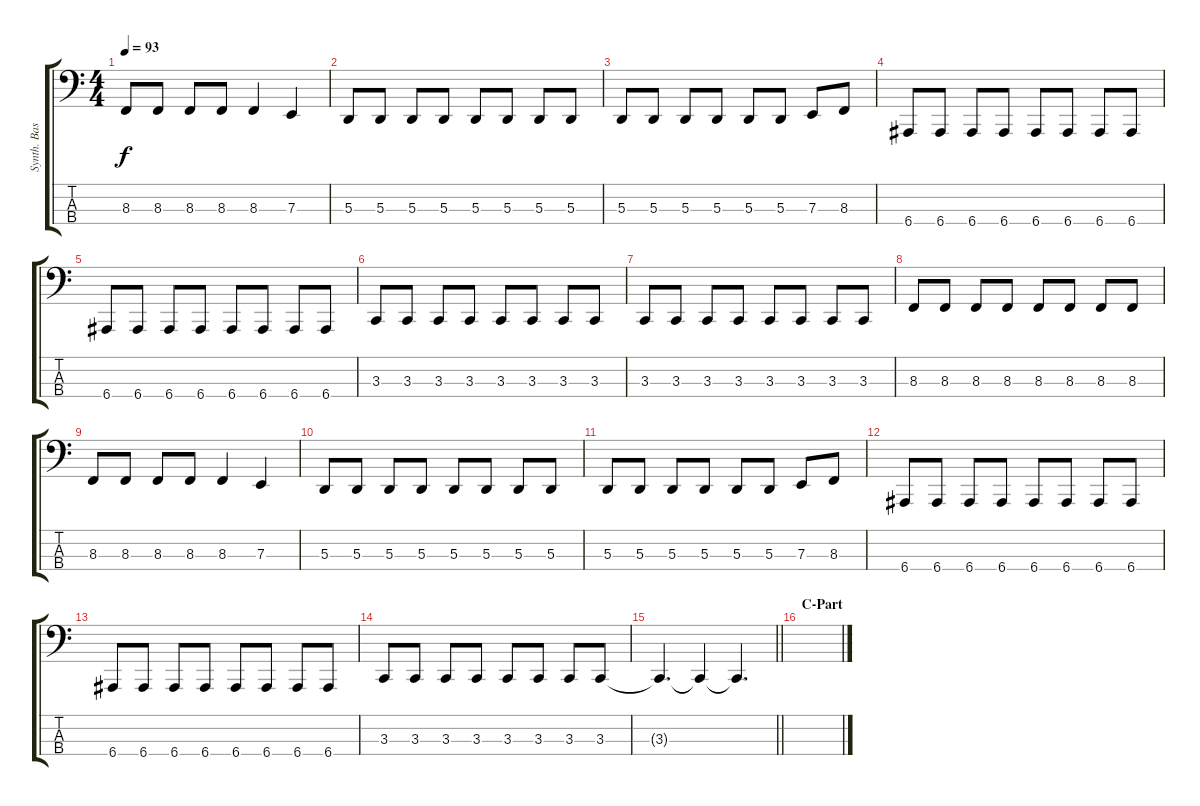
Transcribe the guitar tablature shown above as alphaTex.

\track ("Synth. Bass" "Synth. Bas") {instrument synthbrass1}
\staff {score tabs}
\tuning (G2 D2 A1 E1) {hide}
\ts (4 4)
\tempo 93
\clef f4
\ks c
8.3.8{dy f} 8.3.8 8.3.8 8.3.8 8.3.4 7.3.4 |
5.3.8 5.3.8 5.3.8 5.3.8 5.3.8 5.3.8 5.3.8 5.3.8 |
5.3.8 5.3.8 5.3.8 5.3.8 5.3.8 5.3.8 7.3.8 8.3.8 |
6.4.8 6.4.8 6.4.8 6.4.8 6.4.8 6.4.8 6.4.8 6.4.8 |
6.4.8 6.4.8 6.4.8 6.4.8 6.4.8 6.4.8 6.4.8 6.4.8 |
3.3.8 3.3.8 3.3.8 3.3.8 3.3.8 3.3.8 3.3.8 3.3.8 |
3.3.8 3.3.8 3.3.8 3.3.8 3.3.8 3.3.8 3.3.8 3.3.8 |
8.3.8 8.3.8 8.3.8 8.3.8 8.3.8 8.3.8 8.3.8 8.3.8 |
8.3.8 8.3.8 8.3.8 8.3.8 8.3.4 7.3.4 |
5.3.8 5.3.8 5.3.8 5.3.8 5.3.8 5.3.8 5.3.8 5.3.8 |
5.3.8 5.3.8 5.3.8 5.3.8 5.3.8 5.3.8 7.3.8 8.3.8 |
6.4.8 6.4.8 6.4.8 6.4.8 6.4.8 6.4.8 6.4.8 6.4.8 |
6.4.8 6.4.8 6.4.8 6.4.8 6.4.8 6.4.8 6.4.8 6.4.8 |
3.3.8 3.3.8 3.3.8 3.3.8 3.3.8 3.3.8 3.3.8 3.3.8 |
\barLineRight lightlight
3.3{t}.4{d} 3.3{t}.4{volume 2} 3.3{t}.4{d} |
\section ("" "C-Part")
